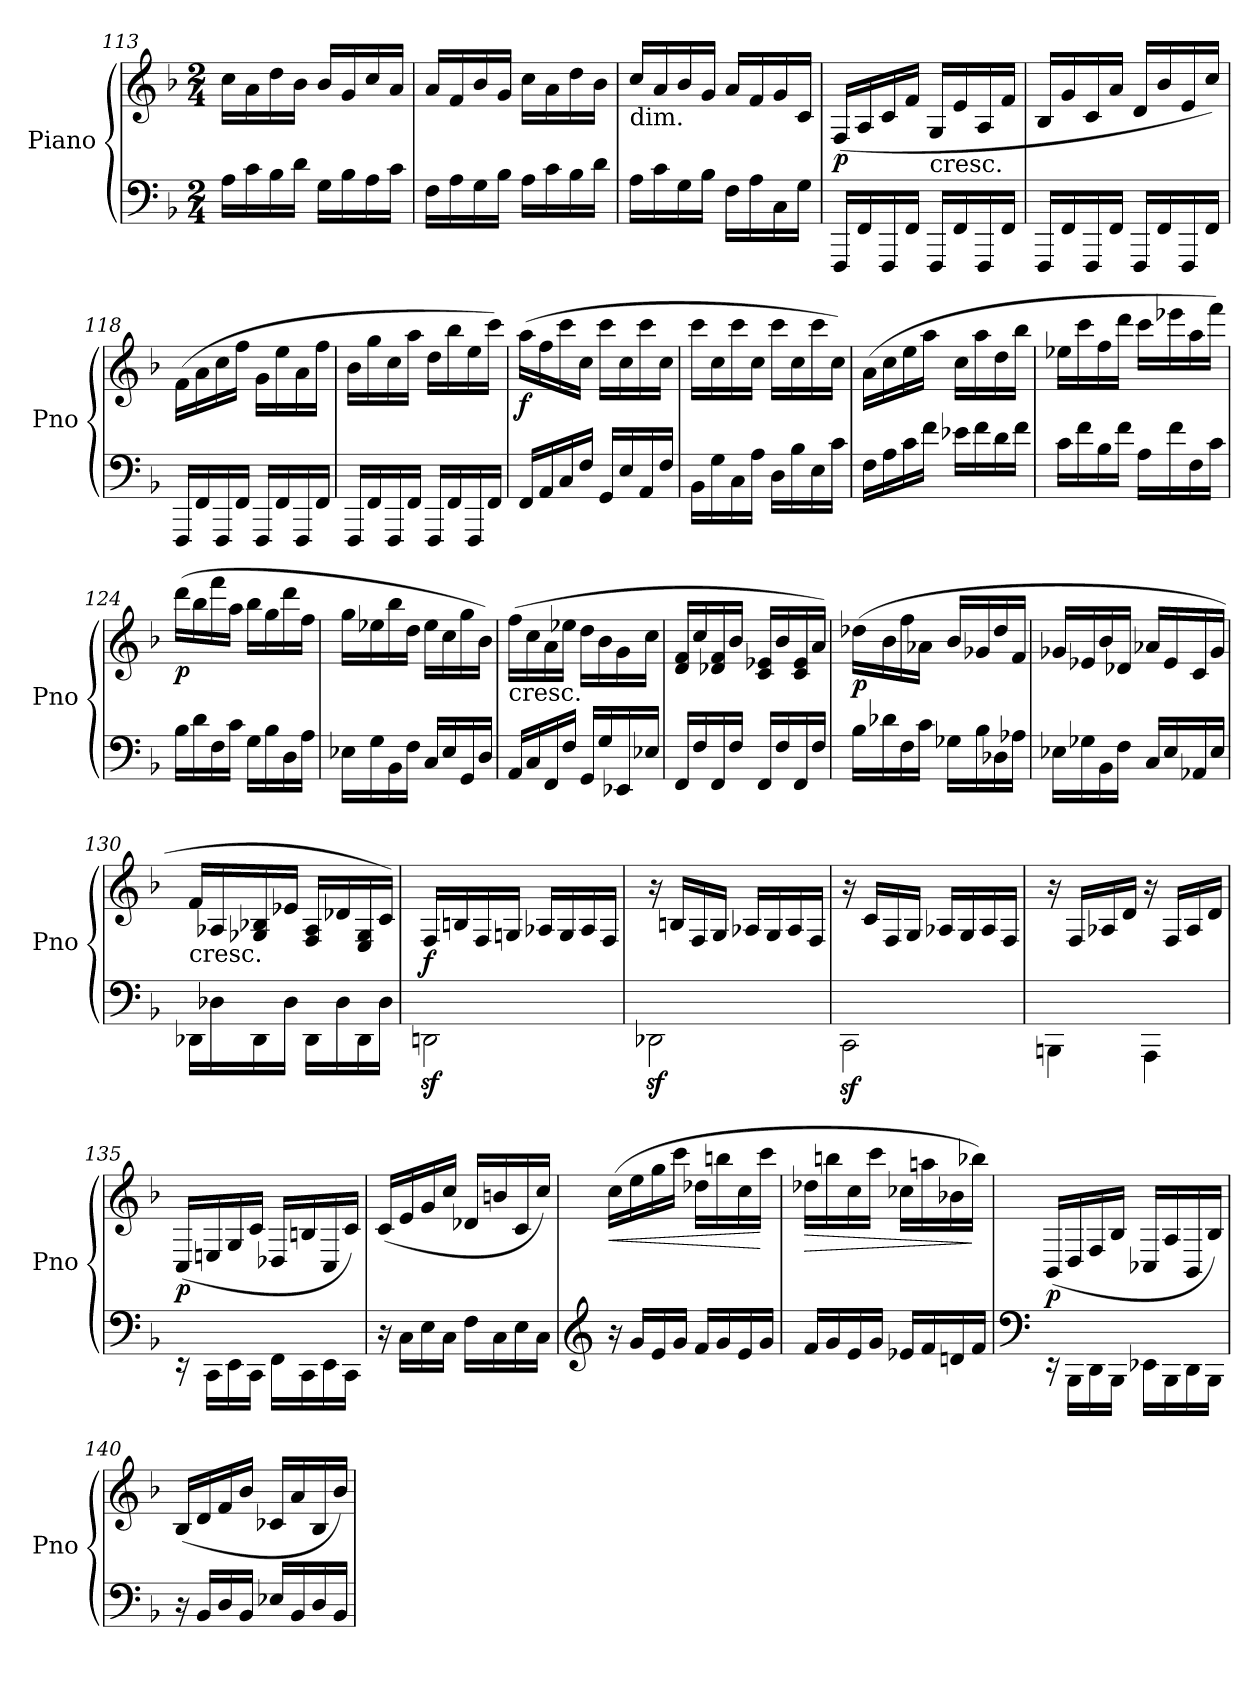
**kern	**kern	**dynam
*part1	*part1	*part1
*staff2	*staff1	*staff1/2
*I"Piano	*	*
*I'Pno	*	*
*clefF4	*clefG2	*
*k[b-]	*k[b-]	*
*F:	*F:	*
*M2/4	*M2/4	*
=113	=113	=113
16A\LL	16cc\LL	.
16c\	16a\	.
16B-\	16dd\	.
16d\JJ	16b-\JJ	.
16G\LL	16b-/LL	.
16B-\	16g/	.
16A\	16cc/	.
16c\JJ	16a/JJ	.
=114	=114	=114
16F\LL	16a/LL	.
16A\	16f/	.
16G\	16b-/	.
16B-\JJ	16g/JJ	.
16A\LL	16cc\LL	.
16c\	16a\	.
16B-\	16dd\	.
16d\JJ	16b-\JJ	.
!!LO:LB:g=z
=115	=115	=115
!	!LO:TX:b:t=dim.	!
16A\LL	16cc/LL	.
16c\	16a/	.
16G\	16b-/	.
16B-\JJ	16g/JJ	.
16F\LL	16a/LL	.
16A\	16f/	.
16C\	16g/	.
16G\JJ	16c/JJ	.
=116	=116	=116
!	!	!LO:DY:b
16FFF/LL	(>16F/LL	p
16FF/	16A/	.
16FFF/	16c/	.
16FF/JJ	16f/JJ	.
!	!LO:TX:b:t=cresc.	!
16FFF/LL	16G/LL	.
16FF/	16e/	.
16FFF/	16A/	.
16FF/JJ	16f/JJ	.
=117	=117	=117
16FFF/LL	16B-/LL	.
16FF/	16g/	.
16FFF/	16c/	.
16FF/JJ	16a/JJ	.
16FFF/LL	16d/LL	.
16FF/	16b-/	.
16FFF/	16e/	.
16FF/JJ	16cc/JJ)	.
=118	=118	=118
16FFF/LL	(>16f\LL	.
16FF/	16a\	.
16FFF/	16cc\	.
16FF/JJ	16ff\JJ	.
16FFF/LL	16g\LL	.
16FF/	16ee\	.
16FFF/	16a\	.
16FF/JJ	16ff\JJ	.
=119	=119	=119
16FFF/LL	16b-\LL	.
16FF/	16gg\	.
16FFF/	16cc\	.
16FF/JJ	16aa\JJ	.
16FFF/LL	16dd\LL	.
16FF/	16bb-\	.
16FFF/	16ee\	.
16FF/JJ	16ccc\JJ)	.
!!LO:LB:g=z
=120	=120	=120
!	!	!LO:DY:b
16FF/LL	(>16aa\LL	f
16AA/	16ff\	.
16C/	16ccc\	.
16F/JJ	16cc\JJ	.
16GG/LL	16ccc\LL	.
16E/	16cc\	.
16AA/	16ccc\	.
16F/JJ	16cc\JJ	.
=121	=121	=121
16BB-\LL	16ccc\LL	.
16G\	16cc\	.
16C\	16ccc\	.
16A\JJ	16cc\JJ	.
16D\LL	16ccc\LL	.
16B-\	16cc\	.
16E\	16ccc\	.
16c\JJ	16cc\JJ)	.
=122	=122	=122
16F\LL	(>16a\LL	.
16A\	16cc\	.
16c\	16ee\	.
16f\JJ	16aa\JJ	.
16e-X\LL	16cc\LL	.
16f\	16aa\	.
16d\	16dd\	.
16f\JJ	16bb-\JJ	.
=123	=123	=123
16c\LL	16ee-X\LL	.
16f\	16ccc\	.
16B-\	16ff\	.
16f\JJ	16ddd\JJ	.
16A\LL	16ccc\LL	.
16f\	16eee-X\	.
16F\	16aa\	.
16c\JJ	16fff\JJ)	.
=124	=124	=124
!	!	!LO:DY:b
16B-\LL	(>16ddd\LL	p
16d\	16bb-\	.
16F\	16fff\	.
16c\JJ	16aa\JJ	.
16G\LL	16bb-\LL	.
16B-\	16gg\	.
16D\	16ddd\	.
16A\JJ	16ff\JJ	.
!!LO:LB:g=z
=125	=125	=125
16E-X\LL	16gg\LL	.
16G\	16ee-X\	.
16BB-\	16bb-\	.
16F\JJ	16dd\JJ	.
16C/LL	16ee-\LL	.
16E-/	16cc\	.
16GG/	16gg\	.
16D/JJ	16b-\JJ)	.
=126	=126	=126
!	!LO:TX:b:t=cresc.	!
16AA/LL	(>16ff\LL	.
16C/	16cc\	.
16FF/	16a\	.
16F/JJ	16ee-X\JJ	.
16GG/LL	16dd\LL	.
16G/	16b-\	.
16EE-X/	16g\	.
16E-X/JJ	16cc\JJ	.
=127	=127	=127
16FF/LL	16d/ 16f/LL	.
16F/	16cc/	.
16FF/	16d-X/ 16f/	.
16F/JJ	16b-/JJ	.
16FF/LL	16c/ 16e-X/LL	.
16F/	16b-/	.
16FF/	16c/ 16e-/	.
16F/JJ	16a/JJ)	.
=128	=128	=128
!	!	!LO:DY:b
16B-\LL	(>16dd-X\LL	p
16d-X\	16b-\	.
16F\	16ff\	.
16c\JJ	16a-X\JJ	.
16G-X\LL	16b-/LL	.
16B-\	16g-X/	.
16D-X\	16dd-/	.
16A-X\JJ	16f/JJ	.
!!LO:LB:g=z
=129	=129	=129
16E-X\LL	16g-X/LL	.
16G-X\	16e-X/	.
16BB-\	16b-/	.
16F\JJ	16d-X/JJ	.
16C/LL	16a-X/LL	.
16E-/	16e-/	.
16AA-X/	16c/	.
16E-/JJ	16g-/JJ	.
=130	=130	=130
!	!LO:TX:b:t=cresc.	!
16DD-X\LL	16f/LL	.
16D-X\	16A-X/	.
16DD-\	16G-X/ 16B-X/	.
16D-\JJ	16e-X/JJ	.
16DD-\LL	16F/ 16A-/LL	.
16D-\	16d-X/	.
16DD-\	16E/ 16G-/	.
16D-\JJ	16c/JJ)	.
=131	=131	=131
!	!	!LO:DY:b
2DDnz<\	16F/LL	f
.	16Bn/	.
.	16F/	.
.	16Gn/JJ	.
.	16A-X/LL	.
.	16G/	.
.	16A-/	.
.	16F/JJ	.
=132	=132	=132
2DD-Xz<\	16r	.
.	16Bn/LL	.
.	16F/	.
.	16G/JJ	.
.	16A-X/LL	.
.	16G/	.
.	16A-/	.
.	16F/JJ	.
!!LO:PB:g=z
=133	=133	=133
2CCz<\	16r	.
.	16c/LL	.
.	16F/	.
.	16G/JJ	.
.	16A-X/LL	.
.	16G/	.
.	16A-/	.
.	16F/JJ	.
=134	=134	=134
4BBBn\	16r	.
.	16F/LL	.
.	16A-X/	.
.	16d/JJ	.
4AAA\	16r	.
.	16F/LL	.
.	16A-/	.
.	16d/JJ	.
=135	=135	=135
!	!	!LO:DY:b
16rEE	(<16C/LL	p
16CC\LL	16En/	.
16EE\	16G/	.
16CC\JJ	16c/JJ	.
16FF\LL	16D-X/LL	.
16CC\	16Bn/	.
16EE\	16C/	.
16CC\JJ	16c/JJ)	.
=136	=136	=136
16r	(<16c/LL	.
16C\LL	16e/	.
16E\	16g/	.
16C\JJ	16cc/JJ	.
16F\LL	16d-X/LL	.
16C\	16bn/	.
16E\	16c/	.
16C\JJ	16cc/JJ)	.
!!LO:LB:g=z
=137	=137	=137
*clefG2	*	*
!	!	!LO:HP:b
16r	(>16cc\LL	<
16g/LL	16ee\	.
16e/	16gg\	.
16g/JJ	16ccc\JJ	.
16f/LL	16dd-X\LL	.
16g/	16bbn\	.
16e/	16cc\	.
16g/JJ	16ccc\JJ	[
=138	=138	=138
!	!	!LO:HP:b
16f/LL	16dd-X\LL	>
16g/	16bbn\	.
16e/	16cc\	.
16g/JJ	16ccc\JJ	.
16e-X/LL	16cc-X\LL	.
16f/	16aan\	.
16dn/	16b-X\	.
16f/JJ	16bb-X\JJ)	]
=139	=139	=139
*clefF4	*	*
!	!	!LO:DY:b
16rEE	(<16BB-/LL	p
16BBB-\LL	16D/	.
16DD\	16F/	.
16BBB-\JJ	16B-/JJ	.
16EE-X\LL	16C-X/LL	.
16BBB-\	16A/	.
16DD\	16BB-/	.
16BBB-\JJ	16B-/JJ)	.
=140	=140	=140
16r	(<16B-/LL	.
16BB-/LL	16d/	.
16D/	16f/	.
16BB-/JJ	16b-/JJ	.
16E-X/LL	16c-X/LL	.
16BB-/	16a/	.
16D/	16B-/	.
16BB-/JJ	16b-/JJ)	.
=	=	=
*-	*-	*-
